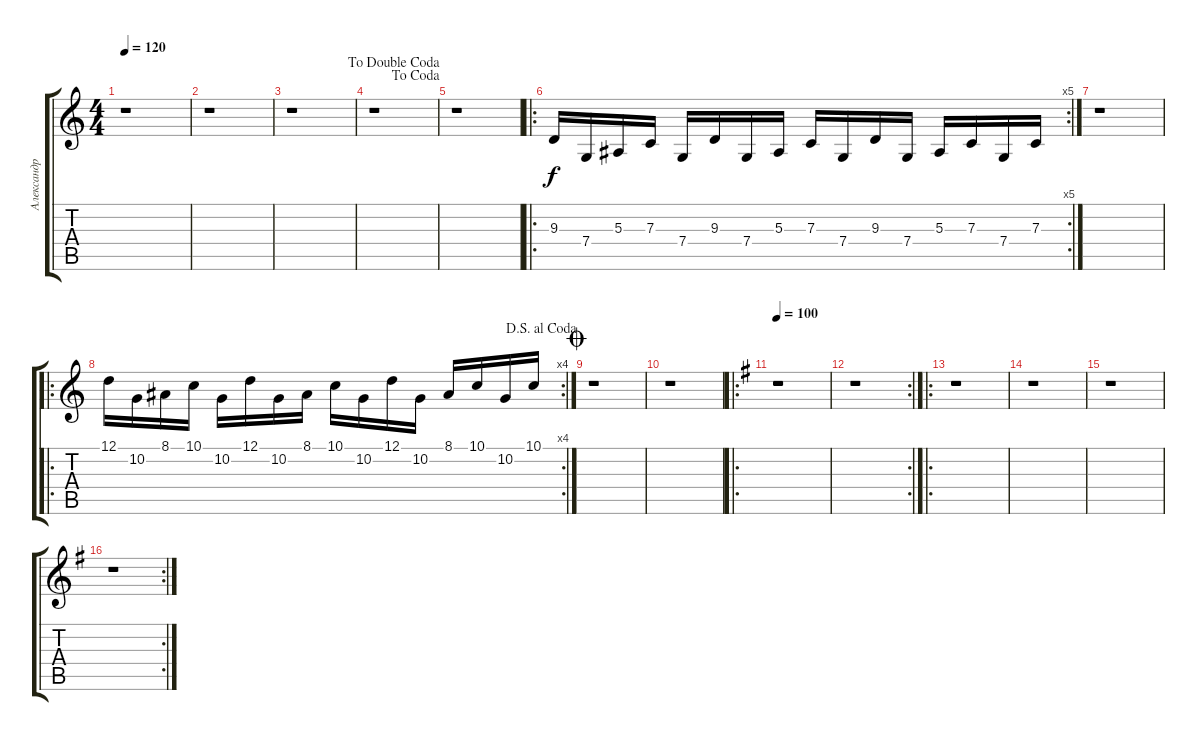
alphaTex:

\track ("Александр Андрюхин" "Александр ") {instrument brasssection}
\staff {score tabs}
\tuning (D4 A3 F3 C3 G2 C2) {hide}
\ts (4 4)
\tempo 120
\clef g2
\ks c
r.1{dy f} |
r.1 |
r.1 |
\jump dacoda
\jump dadoublecoda
r.1 |
r.1 |
\ro
\rc 5
9.3.16 7.4.16 5.3.16 7.3.16 7.4.16 9.3.16 7.4.16 5.3.16 7.3.16 7.4.16 9.3.16 7.4.16 5.3.16 7.3.16 7.4.16 7.3.16 |
r.1 |
\ro
\rc 4
\jump dalsegnoalcoda
12.1.16 10.2.16 8.1.16 10.1.16 10.2.16 12.1.16 10.2.16 8.1.16 10.1.16 10.2.16 12.1.16 10.2.16 8.1.16 10.1.16 10.2.16 10.1.16 |
\jump coda
r.1 |
r.1 |
\ro
\tempo 100
\ks g
r.1 |
\rc 2
r.1 |
\ro
r.1 |
r.1 |
r.1 |
\rc 2
r.1
